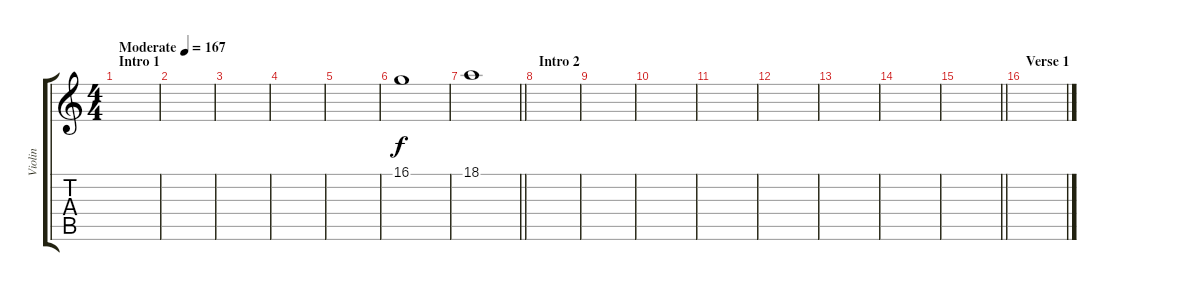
\track ("Violin" "Violin") {instrument violin}
\staff {score tabs}
\tuning (Eb4 Bb3 Gb3 Db3 Ab2 Db2) {hide}
\ts (4 4)
\section ("" "Intro 1")
\tempo (167 "Moderate")
\clef g2
\ks c
|
|
|
|
|
16.1.1{volume 7} |
\barLineRight lightlight
18.1.1 |
\section ("" "Intro 2")
|
|
|
|
|
|
|
\barLineRight lightlight
|
\section ("" "Verse 1")
